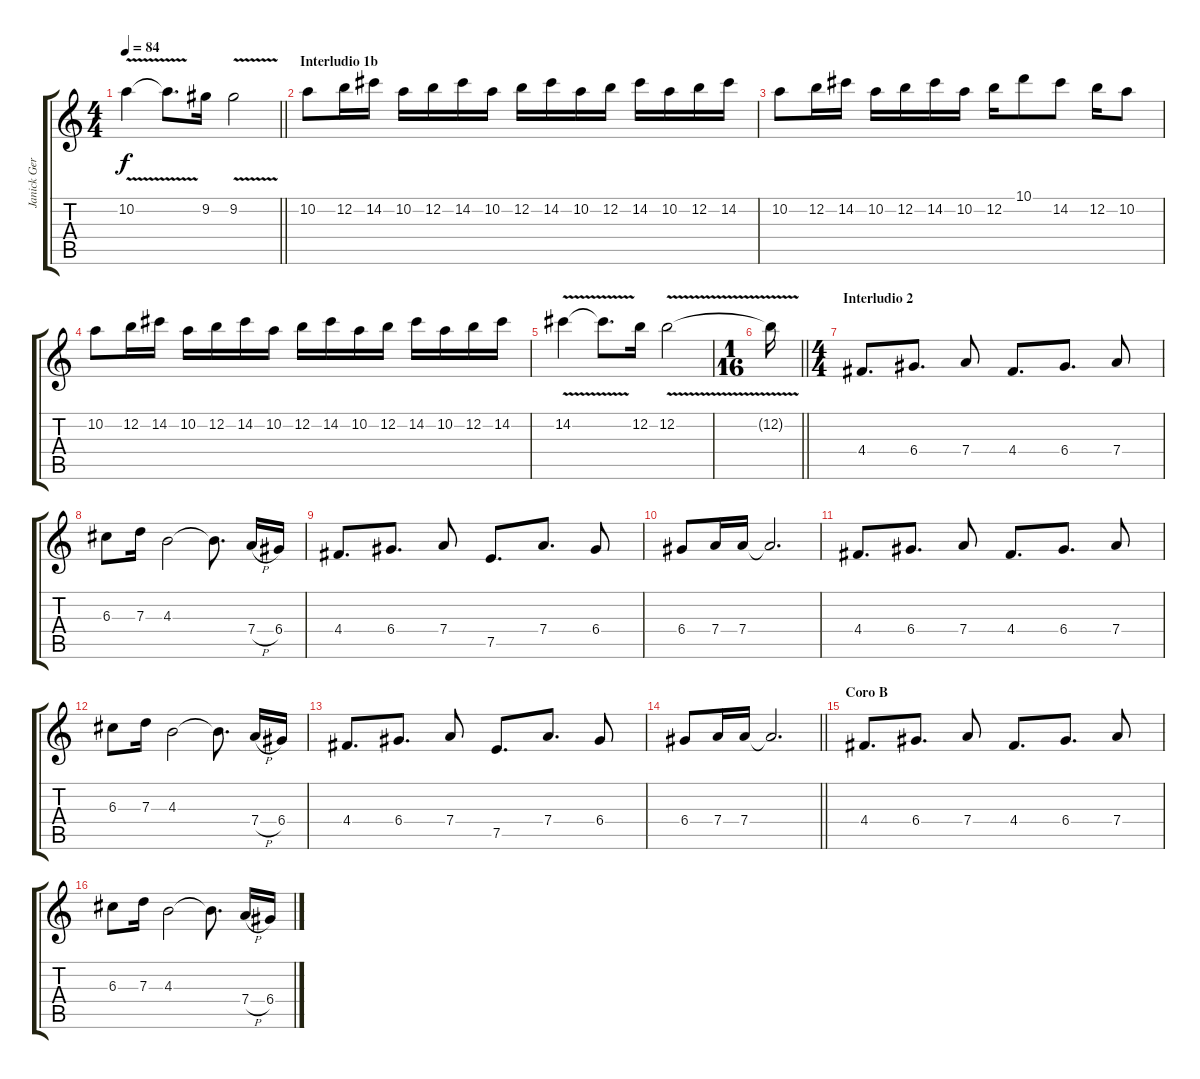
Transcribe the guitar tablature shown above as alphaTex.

\track ("Janick Gers" "Janick Ger") {instrument overdrivenguitar}
\staff {score tabs}
\tuning (E4 B3 G3 D3 A2 E2) {hide}
\ts (4 4)
\tempo 84
\clef g2
\barLineRight lightlight
\ks c
10.2{v}.4{dy f} 10.2{t}.8{d} 9.2.16 9.2{v}.2 |
\section ("" "Interludio 1b")
10.2.8 12.2.16 14.2.16 10.2.16 12.2.16 14.2.16 10.2.16 12.2.16 14.2.16 10.2.16 12.2.16 14.2.16 10.2.16 12.2.16 14.2.16 |
10.2.8 12.2.16 14.2.16 10.2.16 12.2.16 14.2.16 10.2.16 12.2.16 10.1.8 14.2.8 12.2.16 10.2.8 |
10.2.8 12.2.16 14.2.16 10.2.16 12.2.16 14.2.16 10.2.16 12.2.16 14.2.16 10.2.16 12.2.16 14.2.16 10.2.16 12.2.16 14.2.16 |
14.2{v}.4 14.2{t}.8{d} 12.2.16 12.2{v}.2 |
\ts (1 16)
\barLineRight lightlight
12.2{t}.16 |
\ts (4 4)
\section ("" "Interludio 2")
4.4.8{d} 6.4.8{d} 7.4.8 4.4.8{d} 6.4.8{d} 7.4.8 |
6.3.8 7.3.16 4.3.2 4.3{t}.8{d} 7.4{h}.16 6.4.16 |
4.4.8{d} 6.4.8{d} 7.4.8 7.5.8{d} 7.4.8{d} 6.4.8 |
6.4.8 7.4.16 7.4.16 7.4{t}.2{d} |
4.4.8{d} 6.4.8{d} 7.4.8 4.4.8{d} 6.4.8{d} 7.4.8 |
6.3.8 7.3.16 4.3.2 4.3{t}.8{d} 7.4{h}.16 6.4.16 |
4.4.8{d} 6.4.8{d} 7.4.8 7.5.8{d} 7.4.8{d} 6.4.8 |
\barLineRight lightlight
6.4.8 7.4.16 7.4.16 7.4{t}.2{d} |
\section ("" "Coro B")
4.4.8{d} 6.4.8{d} 7.4.8 4.4.8{d} 6.4.8{d} 7.4.8 |
6.3.8 7.3.16 4.3.2 4.3{t}.8{d} 7.4{h}.16 6.4.16
